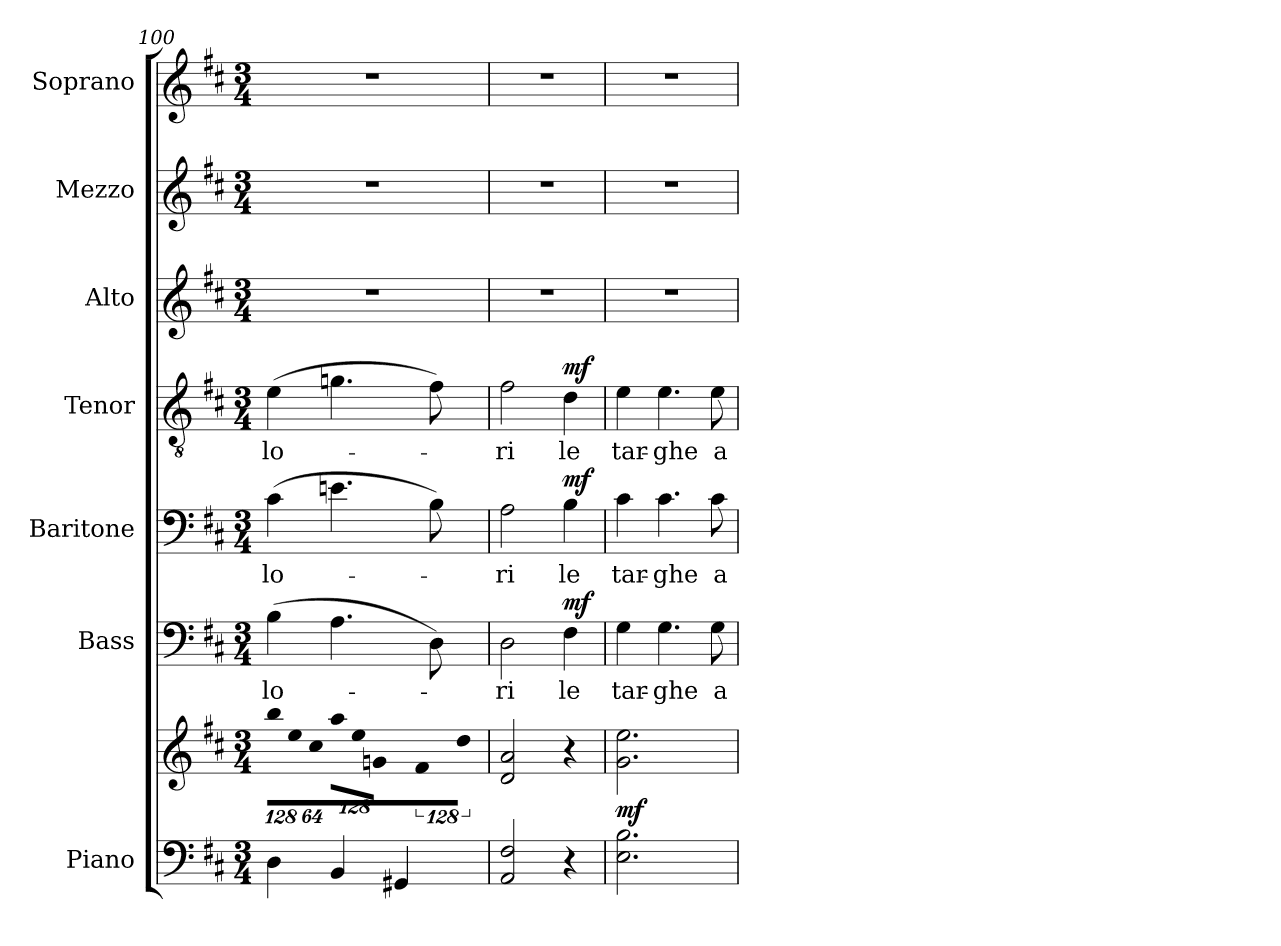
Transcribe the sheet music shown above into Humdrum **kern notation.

**kern	**kern	**dynam	**kern	**text	**dynam	**kern	**text	**dynam	**kern	**text	**dynam	**kern	**kern	**kern
*part7	*part7	*part7	*part6	*part6	*part6	*part5	*part5	*part5	*part4	*part4	*part4	*part3	*part2	*part1
*staff8	*staff7	*staff7/8	*staff6	*staff6	*staff6	*staff5	*staff5	*staff5	*staff4	*staff4	*staff4	*staff3	*staff2	*staff1
*I"Piano	*	*	*I"Bass	*	*	*I"Baritone	*	*	*I"Tenor	*	*	*I"Alto	*I"Mezzo	*I"Soprano
*I'Pno.	*	*	*I'B.	*	*	*I'Bar.	*	*	*I'T.	*	*	*I'A.	*I'M.	*I'S.
!!LO:LB:g=z
*clefF4	*clefG2	*	*clefF4	*	*	*clefF4	*	*	*clefGv2	*	*	*clefG2	*clefG2	*clefG2
*	*	*	*	*	*	*	*	*	*ITrd7c12	*	*	*	*	*
*k[f#c#]	*k[f#c#]	*	*k[f#c#]	*	*	*k[f#c#]	*	*	*k[f#c#]	*	*	*k[f#c#]	*k[f#c#]	*k[f#c#]
*D:	*D:	*	*D:	*	*	*D:	*	*	*D:	*	*	*D:	*D:	*D:
*M3/4	*M3/4	*	*M3/4	*	*	*M3/4	*	*	*M3/4	*	*	*M3/4	*M3/4	*M3/4
*	*Xbrackettup	*	*	*	*	*	*	*	*	*	*	*	*	*
=100	=100	=100	=100	=100	=100	=100	=100	=100	=100	=100	=100	=100	=100	=100
!	!LO:N:vis=8	!	!	!	!	!	!	!	!	!	!	!	!	!
!	!	!	!	!LO:LY:b:color=#000000	!	!	!	!	!	!	!	!	!	!
!	!	!	!	!	!	!	!LO:LY:b:color=#000000	!	!	!	!	!	!	!
!	!	!	!	!	!	!	!	!	!	!LO:LY:b:color=#000000	!	!LO:N:vis=1	!LO:N:vis=1	!LO:N:vis=1
4Di\	1024%85bbi\L	.	(4Bi\	-lo-	.	(4c#i\	-lo-	.	(4Ei\	-lo-	.	2.r	2.r	2.r
!	!LO:N:vis=8	!	!	!	!	!	!	!	!	!	!	!	!	!
.	1024%85eei\	.	.	.	.	.	.	.	.	.	.	.	.	.
!	!LO:N:vis=8	!	!	!	!	!	!	!	!	!	!	!	!	!
.	512%43cc#i\J	.	.	.	.	.	.	.	.	.	.	.	.	.
!	!LO:N:vis=8	!	!	!	!	!	!	!	!	!	!	!	!	!
4BBi/	1024%85aai\L	.	4.Ai\	.	.	4.eni\	.	.	4.Gni\	.	.	.	.	.
!	!LO:N:vis=8	!	!	!	!	!	!	!	!	!	!	!	!	!
.	1024%85eei\	.	.	.	.	.	.	.	.	.	.	.	.	.
!	!LO:N:vis=8	!	!	!	!	!	!	!	!	!	!	!	!	!
.	512%43gni\J	.	.	.	.	.	.	.	.	.	.	.	.	.
*	*brackettup	*	*	*	*	*	*	*	*	*	*	*	*	*
!	!LO:N:vis=4	!	!	!	!	!	!	!	!	!	!	!	!	!
4GG#Xi/	512%85f#i/	.	.	.	.	.	.	.	.	.	.	.	.	.
.	.	.	8Di\)	.	.	8Bi\)	.	.	8F#i\)	.	.	.	.	.
!	!LO:N:vis=8	!	!	!	!	!	!	!	!	!	!	!	!	!
.	512%43ddi\	.	.	.	.	.	.	.	.	.	.	.	.	.
=101	=101	=101	=101	=101	=101	=101	=101	=101	=101	=101	=101	=101	=101	=101
!	!	!	!	!LO:LY:b:color=#000000	!	!	!	!	!	!	!	!	!	!
!	!	!	!	!	!	!	!LO:LY:b:color=#000000	!	!	!	!	!	!	!
!	!	!	!	!	!	!	!	!	!	!LO:LY:b:color=#000000	!	!LO:N:vis=1	!LO:N:vis=1	!LO:N:vis=1
2AAi/ 2F#i	2di/ 2ai	.	2Di\	-ri	.	2Ai\	-ri	.	2F#i\	-ri	.	2.r	2.r	2.r
!	!	!	!	!LO:LY:b:color=#000000	!	!	!	!	!	!	!	!	!	!
!	!	!	!	!	!	!	!LO:LY:b:color=#000000	!	!	!	!	!	!	!
!	!	!	!	!	!	!	!	!	!	!LO:LY:b:color=#000000	!	!	!	!
4r	4r	.	4F#i\	le	mf	4Bi\	le	mf	4Di\	le	mf	.	.	.
=102	=102	=102	=102	=102	=102	=102	=102	=102	=102	=102	=102	=102	=102	=102
!	!	!	!	!LO:LY:b:color=#000000	!	!	!	!	!	!	!	!	!	!
!	!	!	!	!	!	!	!LO:LY:b:color=#000000	!	!	!	!	!	!	!
!	!	!	!	!	!	!	!	!	!	!LO:LY:b:color=#000000	!	!LO:N:vis=1	!LO:N:vis=1	!LO:N:vis=1
2.Ei\ 2.Bi	2.gi\ 2.eei	mf	4Gi\	tar-	.	4c#i\	tar-	.	4Ei\	tar-	.	2.r	2.r	2.r
!	!	!	!	!LO:LY:b:color=#000000	!	!	!	!	!	!	!	!	!	!
!	!	!	!	!	!	!	!LO:LY:b:color=#000000	!	!	!	!	!	!	!
!	!	!	!	!	!	!	!	!	!	!LO:LY:b:color=#000000	!	!	!	!
.	.	.	4.Gi\	-ghe	.	4.c#i\	-ghe	.	4.Ei\	-ghe	.	.	.	.
!	!	!	!	!LO:LY:b:color=#000000	!	!	!	!	!	!	!	!	!	!
!	!	!	!	!	!	!	!LO:LY:b:color=#000000	!	!	!	!	!	!	!
!	!	!	!	!	!	!	!	!	!	!LO:LY:b:color=#000000	!	!	!	!
.	.	.	8Gi\	a	.	8c#i\	a	.	8Ei\	a	.	.	.	.
=	=	=	=	=	=	=	=	=	=	=	=	=	=	=
*-	*-	*-	*-	*-	*-	*-	*-	*-	*-	*-	*-	*-	*-	*-
